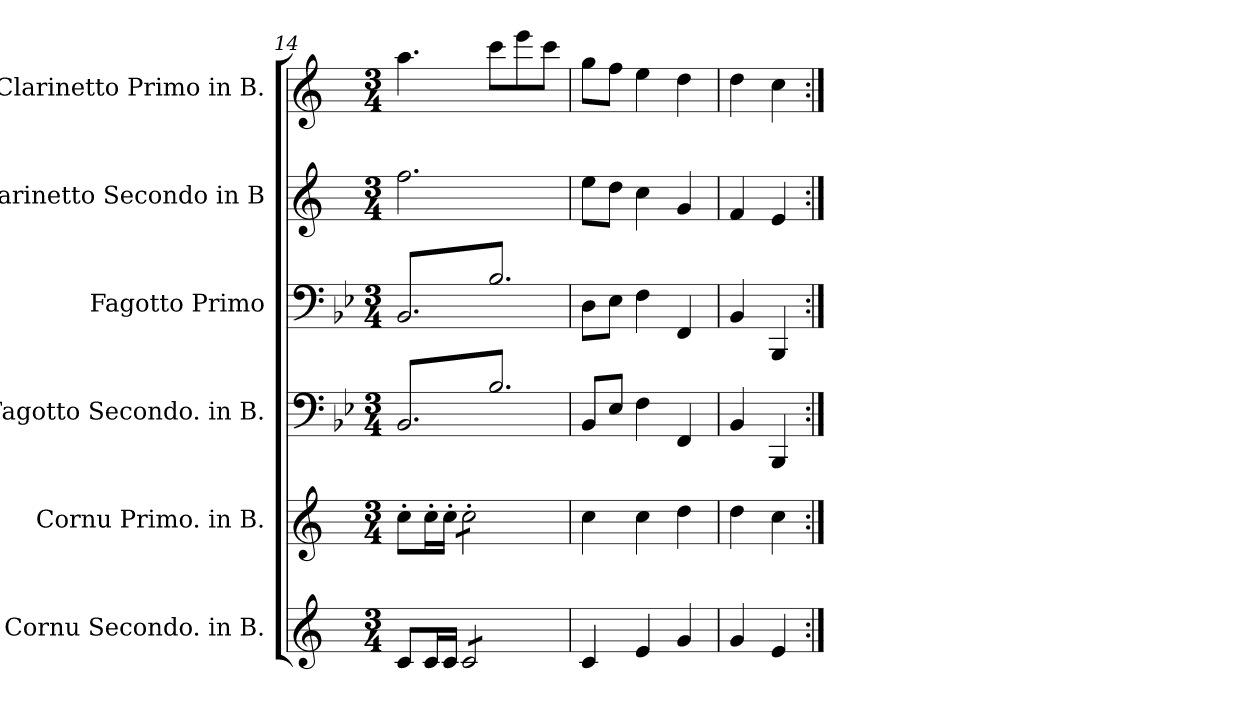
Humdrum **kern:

**kern	**kern	**kern	**kern	**kern	**kern
*part6	*part5	*part4	*part3	*part2	*part1
*staff6	*staff5	*staff4	*staff3	*staff2	*staff1
*I"Cornu Secondo. in B.	*I"Cornu Primo. in B.	*I"Fagotto Secondo. in B.	*I"Fagotto Primo	*I"Clarinetto Secondo in B	*I"Clarinetto Primo in B.
*	*	*	*I'fag 1	*	*
*clefG2	*clefG2	*clefF4	*clefF4	*clefG2	*clefG2
*ITrd1c2	*ITrd1c2	*	*	*ITrd1c2	*ITrd1c2
*k[b-e-]	*k[b-e-]	*k[b-e-]	*k[b-e-]	*k[b-e-]	*k[b-e-]
*M3/4	*M3/4	*M3/4	*M3/4	*M3/4	*M3/4
=14	=14	=14	=14	=14	=14
!	!	!	!LO:TX:a:color=crimson:t=⚠	!	!
!	!	!LO:TX:a:color=crimson:t=⚠	!	!	!
*	*	*tremolo	*	*	*
*	*	*	*tremolo	*	*
8B-/L	8b-'\L	8BB-/L	8BB-/L	2.ee-\	4.gg\
16B-/L	16b-'\L	8B-/	8B-/	.	.
16B-/JJ	16b-'\JJ	.	.	.	.
*tremolo	*	*	*	*	*
*	*tremolo	*	*	*	*
8B-/L	8b-'\L	8BB-/	8BB-/	.	.
8B-/	8b-'\	8B-/	8B-/	.	8bb-\L
8B-/	8b-'\	8BB-/	8BB-/	.	8ddd\
8B-/J	8b-'\J	8B-/J	8B-/J	.	8bb-\J
*	*	*	*Xtremolo	*	*
*	*	*Xtremolo	*	*	*
*	*Xtremolo	*	*	*	*
*Xtremolo	*	*	*	*	*
=15	=15	=15	=15	=15	=15
4B-/	4b-\	8BB-/L	8D\L	8dd\L	8ff\L
.	.	8E-/J	8E-\J	8cc\J	8ee-\J
4d/	4b-\	4F\	4F\	4b-\	4dd\
4f/	4cc\	4FF/	4FF/	4f/	4cc\
=	=	=	=	=	=
4f/	4cc\	4BB-/	4BB-/	4e-/	4cc\
4d/	4b-\	4BBB-/	4BBB-/	4d/	4b-\
=:|!	=:|!	=:|!	=:|!	=:|!	=:|!
*-	*-	*-	*-	*-	*-
